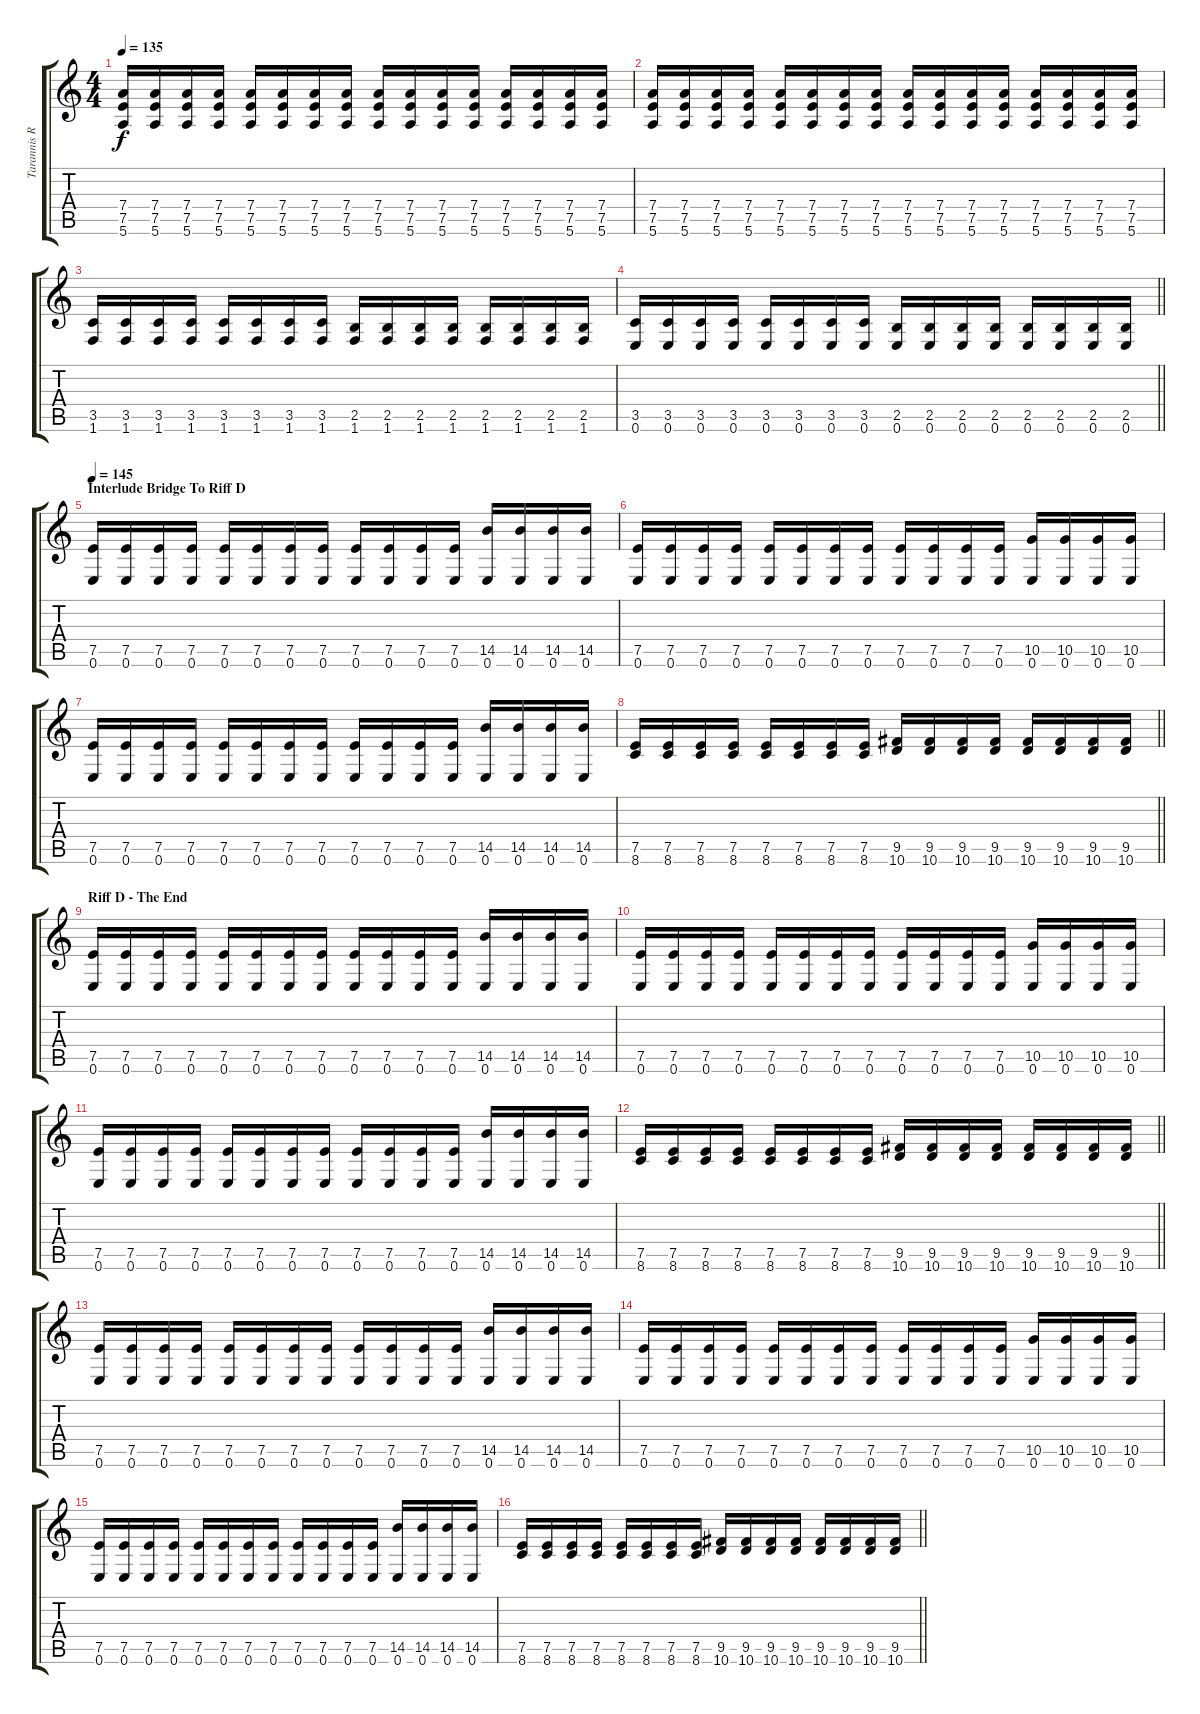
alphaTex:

\track ("Tarannis Rythm Guitar 1" "Tarannis R") {instrument distortionguitar}
\staff {score tabs}
\tuning (E4 B3 G3 D3 A2 E2) {hide}
\ts (4 4)
\tempo 135
\clef g2
\ks c
(7.4 7.5 5.6).16{dy f} (7.4 7.5 5.6).16 (7.4 7.5 5.6).16 (7.4 7.5 5.6).16 (7.4 7.5 5.6).16 (7.4 7.5 5.6).16 (7.4 7.5 5.6).16 (7.4 7.5 5.6).16 (7.4 7.5 5.6).16 (7.4 7.5 5.6).16 (7.4 7.5 5.6).16 (7.4 7.5 5.6).16 (7.4 7.5 5.6).16 (7.4 7.5 5.6).16 (7.4 7.5 5.6).16 (7.4 7.5 5.6).16 |
(7.4 7.5 5.6).16 (7.4 7.5 5.6).16 (7.4 7.5 5.6).16 (7.4 7.5 5.6).16 (7.4 7.5 5.6).16 (7.4 7.5 5.6).16 (7.4 7.5 5.6).16 (7.4 7.5 5.6).16 (7.4 7.5 5.6).16 (7.4 7.5 5.6).16 (7.4 7.5 5.6).16 (7.4 7.5 5.6).16 (7.4 7.5 5.6).16 (7.4 7.5 5.6).16 (7.4 7.5 5.6).16 (7.4 7.5 5.6).16 |
(3.5 1.6).16 (3.5 1.6).16 (3.5 1.6).16 (3.5 1.6).16 (3.5 1.6).16 (3.5 1.6).16 (3.5 1.6).16 (3.5 1.6).16 (2.5 1.6).16 (2.5 1.6).16 (2.5 1.6).16 (2.5 1.6).16 (2.5 1.6).16 (2.5 1.6).16 (2.5 1.6).16 (2.5 1.6).16 |
\barLineRight lightlight
(3.5 0.6).16 (3.5 0.6).16 (3.5 0.6).16 (3.5 0.6).16 (3.5 0.6).16 (3.5 0.6).16 (3.5 0.6).16 (3.5 0.6).16 (2.5 0.6).16 (2.5 0.6).16 (2.5 0.6).16 (2.5 0.6).16 (2.5 0.6).16 (2.5 0.6).16 (2.5 0.6).16 (2.5 0.6).16 |
\section ("" "Interlude Bridge To Riff D")
\tempo 145
(7.5 0.6).16 (7.5 0.6).16 (7.5 0.6).16 (7.5 0.6).16 (7.5 0.6).16 (7.5 0.6).16 (7.5 0.6).16 (7.5 0.6).16 (7.5 0.6).16 (7.5 0.6).16 (7.5 0.6).16 (7.5 0.6).16 (14.5 0.6).16 (14.5 0.6).16 (14.5 0.6).16 (14.5 0.6).16 |
(7.5 0.6).16 (7.5 0.6).16 (7.5 0.6).16 (7.5 0.6).16 (7.5 0.6).16 (7.5 0.6).16 (7.5 0.6).16 (7.5 0.6).16 (7.5 0.6).16 (7.5 0.6).16 (7.5 0.6).16 (7.5 0.6).16 (10.5 0.6).16 (10.5 0.6).16 (10.5 0.6).16 (10.5 0.6).16 |
(7.5 0.6).16 (7.5 0.6).16 (7.5 0.6).16 (7.5 0.6).16 (7.5 0.6).16 (7.5 0.6).16 (7.5 0.6).16 (7.5 0.6).16 (7.5 0.6).16 (7.5 0.6).16 (7.5 0.6).16 (7.5 0.6).16 (14.5 0.6).16 (14.5 0.6).16 (14.5 0.6).16 (14.5 0.6).16 |
\barLineRight lightlight
(7.5 8.6).16 (7.5 8.6).16 (7.5 8.6).16 (7.5 8.6).16 (7.5 8.6).16 (7.5 8.6).16 (7.5 8.6).16 (7.5 8.6).16 (9.5 10.6).16 (9.5 10.6).16 (9.5 10.6).16 (9.5 10.6).16 (9.5 10.6).16 (9.5 10.6).16 (9.5 10.6).16 (9.5 10.6).16 |
\section ("" "Riff D - The End")
(7.5 0.6).16 (7.5 0.6).16 (7.5 0.6).16 (7.5 0.6).16 (7.5 0.6).16 (7.5 0.6).16 (7.5 0.6).16 (7.5 0.6).16 (7.5 0.6).16 (7.5 0.6).16 (7.5 0.6).16 (7.5 0.6).16 (14.5 0.6).16 (14.5 0.6).16 (14.5 0.6).16 (14.5 0.6).16 |
(7.5 0.6).16 (7.5 0.6).16 (7.5 0.6).16 (7.5 0.6).16 (7.5 0.6).16 (7.5 0.6).16 (7.5 0.6).16 (7.5 0.6).16 (7.5 0.6).16 (7.5 0.6).16 (7.5 0.6).16 (7.5 0.6).16 (10.5 0.6).16 (10.5 0.6).16 (10.5 0.6).16 (10.5 0.6).16 |
(7.5 0.6).16 (7.5 0.6).16 (7.5 0.6).16 (7.5 0.6).16 (7.5 0.6).16 (7.5 0.6).16 (7.5 0.6).16 (7.5 0.6).16 (7.5 0.6).16 (7.5 0.6).16 (7.5 0.6).16 (7.5 0.6).16 (14.5 0.6).16 (14.5 0.6).16 (14.5 0.6).16 (14.5 0.6).16 |
\barLineRight lightlight
(7.5 8.6).16 (7.5 8.6).16 (7.5 8.6).16 (7.5 8.6).16 (7.5 8.6).16 (7.5 8.6).16 (7.5 8.6).16 (7.5 8.6).16 (9.5 10.6).16 (9.5 10.6).16 (9.5 10.6).16 (9.5 10.6).16 (9.5 10.6).16 (9.5 10.6).16 (9.5 10.6).16 (9.5 10.6).16 |
(7.5 0.6).16 (7.5 0.6).16 (7.5 0.6).16 (7.5 0.6).16 (7.5 0.6).16 (7.5 0.6).16 (7.5 0.6).16 (7.5 0.6).16 (7.5 0.6).16 (7.5 0.6).16 (7.5 0.6).16 (7.5 0.6).16 (14.5 0.6).16 (14.5 0.6).16 (14.5 0.6).16 (14.5 0.6).16 |
(7.5 0.6).16 (7.5 0.6).16 (7.5 0.6).16 (7.5 0.6).16 (7.5 0.6).16 (7.5 0.6).16 (7.5 0.6).16 (7.5 0.6).16 (7.5 0.6).16 (7.5 0.6).16 (7.5 0.6).16 (7.5 0.6).16 (10.5 0.6).16 (10.5 0.6).16 (10.5 0.6).16 (10.5 0.6).16 |
(7.5 0.6).16 (7.5 0.6).16 (7.5 0.6).16 (7.5 0.6).16 (7.5 0.6).16 (7.5 0.6).16 (7.5 0.6).16 (7.5 0.6).16 (7.5 0.6).16 (7.5 0.6).16 (7.5 0.6).16 (7.5 0.6).16 (14.5 0.6).16 (14.5 0.6).16 (14.5 0.6).16 (14.5 0.6).16 |
\barLineRight lightlight
(7.5 8.6).16 (7.5 8.6).16 (7.5 8.6).16 (7.5 8.6).16 (7.5 8.6).16 (7.5 8.6).16 (7.5 8.6).16 (7.5 8.6).16 (9.5 10.6).16 (9.5 10.6).16 (9.5 10.6).16 (9.5 10.6).16 (9.5 10.6).16 (9.5 10.6).16 (9.5 10.6).16 (9.5 10.6).16
